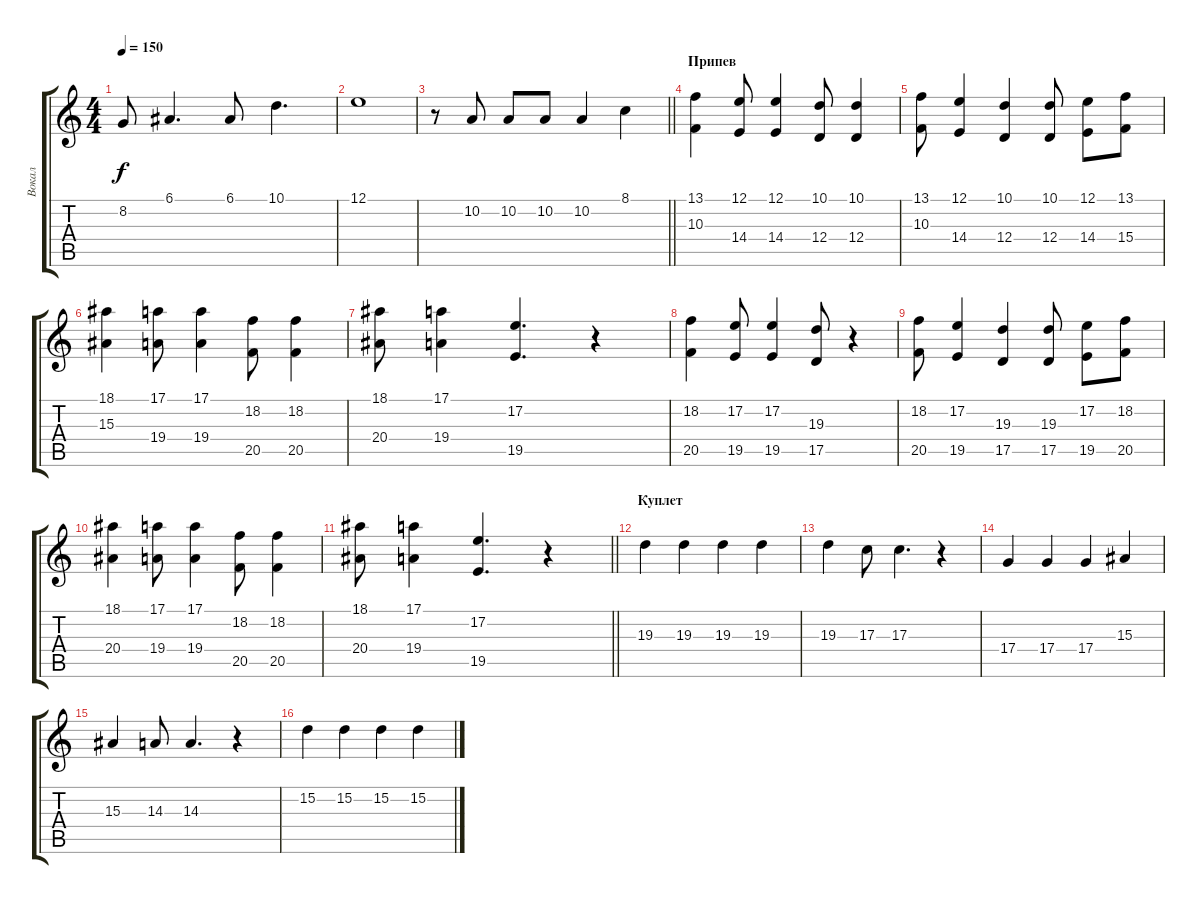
\track ("Вокал" "Вокал") {instrument flute}
\staff {score tabs}
\tuning (E4 B3 G3 D3 A2 E2) {hide}
\ts (4 4)
\tempo 150
\clef g2
\ks c
8.2.8{dy f} 6.1.4{d} 6.1.8 10.1.4{d} |
12.1.1 |
\barLineRight lightlight
r.8 10.2.8 10.2.8 10.2.8 10.2.4 8.1.4 |
\section ("" "Припев")
(13.1 10.3).4 (12.1 14.4).8 (12.1 14.4).4 (10.1 12.4).8 (10.1 12.4).4 |
(13.1 10.3).8 (12.1 14.4).4 (10.1 12.4).4 (10.1 12.4).8 (12.1 14.4).8 (13.1 15.4).8 |
(18.1 15.3).4 (17.1 19.4).8 (17.1 19.4).4 (18.2 20.5).8 (18.2 20.5).4 |
(18.1 20.4).8 (17.1 19.4).4 (17.2 19.5).4{d} r.4 |
(18.2 20.5).4 (17.2 19.5).8 (17.2 19.5).4 (19.3 17.5).8 r.4 |
(18.2 20.5).8 (17.2 19.5).4 (19.3 17.5).4 (19.3 17.5).8 (17.2 19.5).8 (18.2 20.5).8 |
(18.1 20.4).4 (17.1 19.4).8 (17.1 19.4).4 (18.2 20.5).8 (18.2 20.5).4 |
\barLineRight lightlight
(18.1 20.4).8 (17.1 19.4).4 (17.2 19.5).4{d} r.4 |
\section ("" "Куплет")
19.3.4 19.3.4 19.3.4 19.3.4 |
19.3.4 17.3.8 17.3.4{d} r.4 |
17.4.4 17.4.4 17.4.4 15.3.4 |
15.3.4 14.3.8 14.3.4{d} r.4 |
15.2.4 15.2.4 15.2.4 15.2.4
